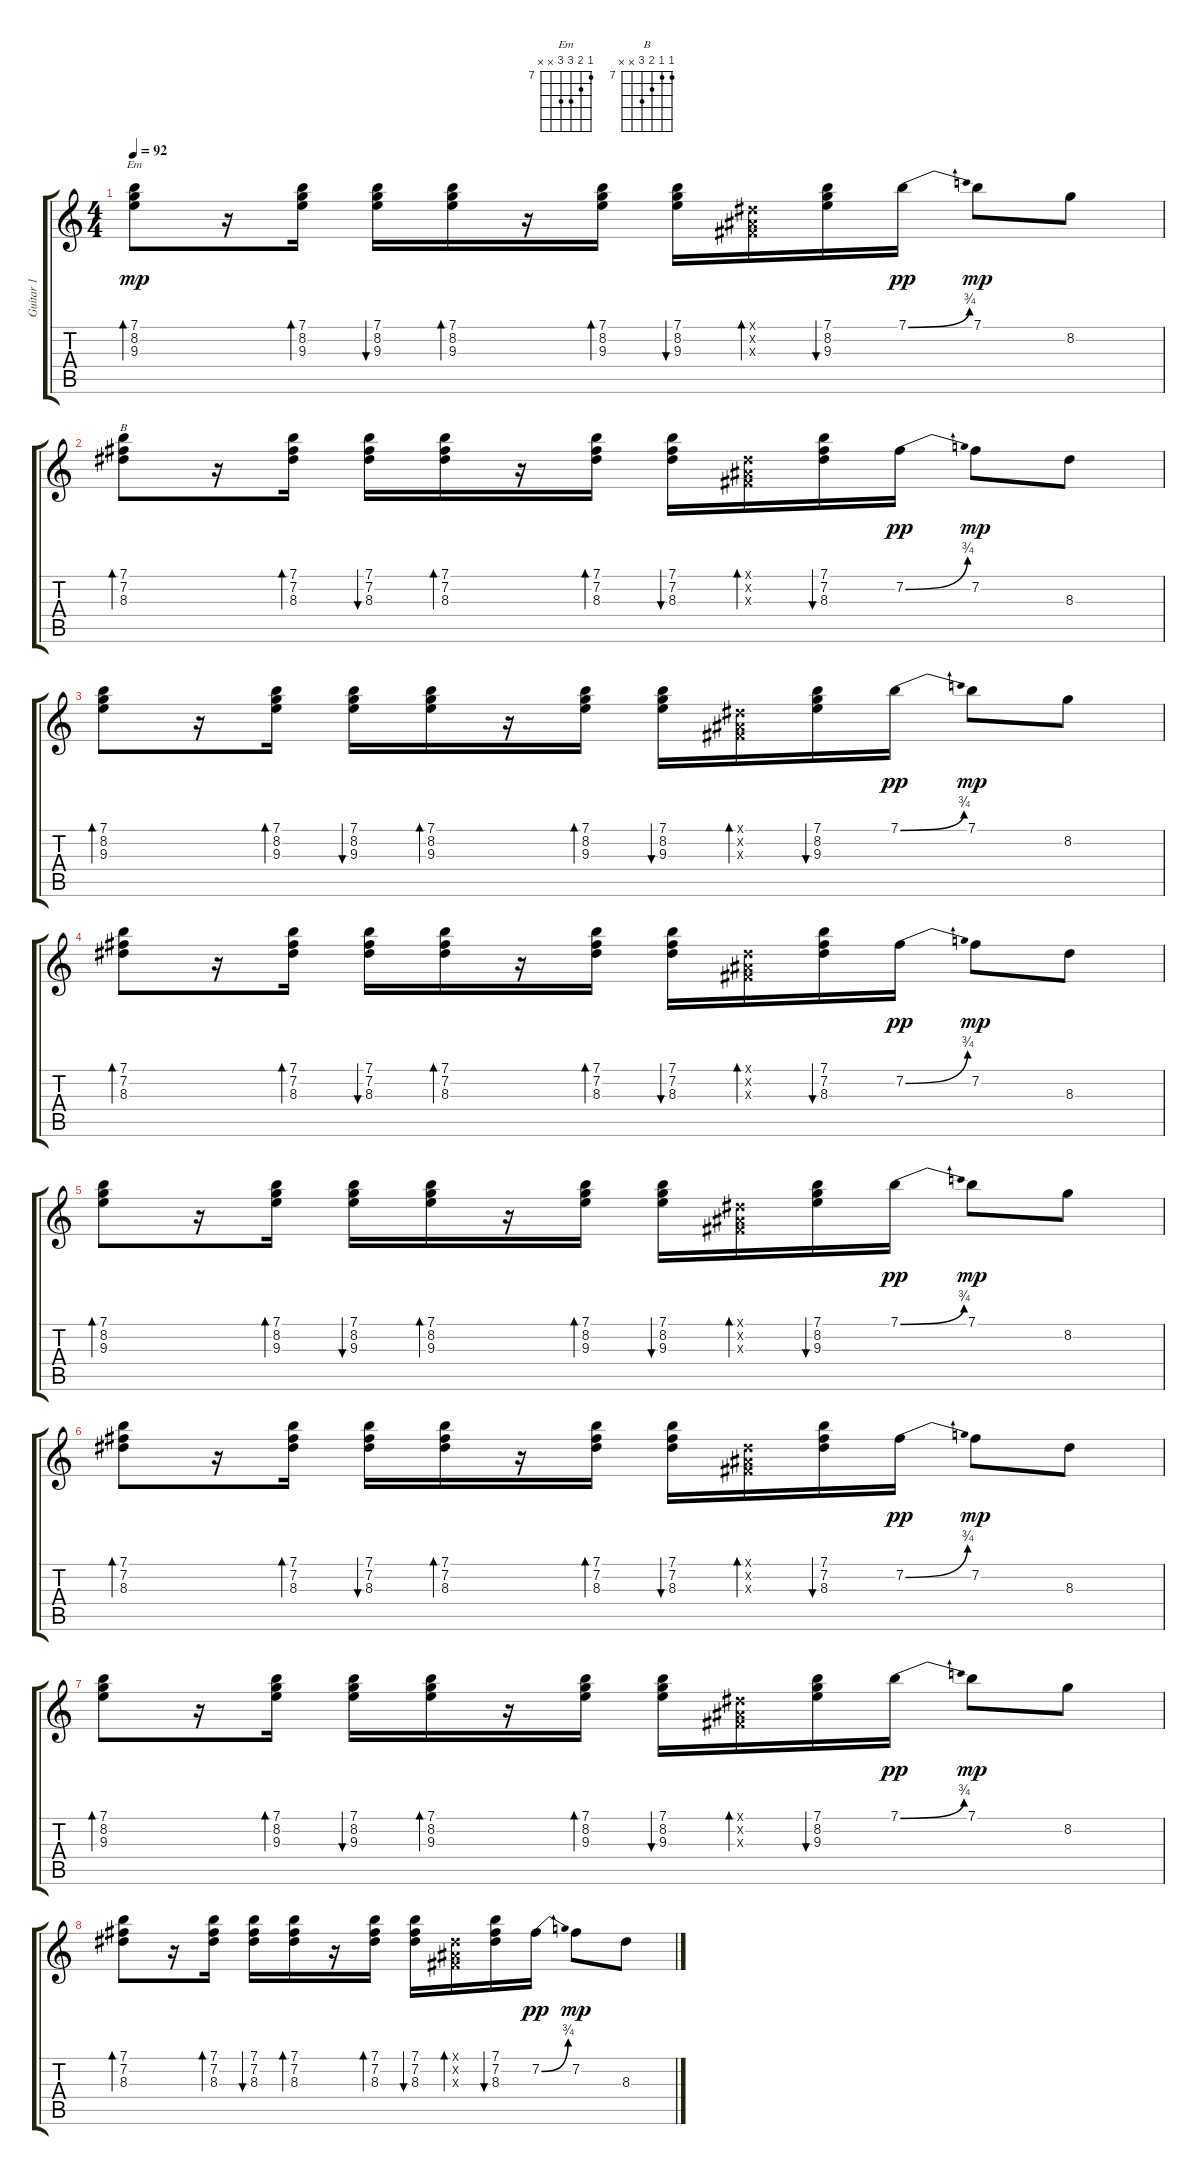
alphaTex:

\track ("Guitar 1" "Guitar 1") {instrument electricguitarclean}
\staff {score tabs}
\tuning (E4 B3 G3 D3 A2 E2) {hide}
\chord ("Em" 7 8 9 9 x x) {firstfret 7}
\chord ("B" 7 7 8 9 x x) {firstfret 7}
\ts (4 4)
\tempo 92
\clef g2
\ks c
(7.1 8.2 9.3).8{bd 30 ch "Em" dy mp} r.16 (7.1 8.2 9.3).16{bd 30} (7.1 8.2 9.3).16{bu 30} (7.1 8.2 9.3).16{bd 30} r.16 (7.1 8.2 9.3).16{bd 30} (7.1 8.2 9.3).16{bu 30} (-1.1{x} -1.2{x} -1.3{x}).16{bd 30} (7.1 8.2 9.3).16{bu 30} 7.1{be (bend 0 0 60 3)}.16{dy pp} 7.1.8{dy mp} 8.2.8 |
(7.1 7.2 8.3).8{bd 30 ch "B"} r.16 (7.1 7.2 8.3).16{bd 30} (7.1 7.2 8.3).16{bu 30} (7.1 7.2 8.3).16{bd 30} r.16 (7.1 7.2 8.3).16{bd 30} (7.1 7.2 8.3).16{bu 30} (-1.1{x} -1.2{x} -1.3{x}).16{bd 30} (7.1 7.2 8.3).16{bu 30} 7.2{be (bend 0 0 60 3)}.16{dy pp} 7.2.8{dy mp} 8.3.8 |
(7.1 8.2 9.3).8{bd 30} r.16 (7.1 8.2 9.3).16{bd 30} (7.1 8.2 9.3).16{bu 30} (7.1 8.2 9.3).16{bd 30} r.16 (7.1 8.2 9.3).16{bd 30} (7.1 8.2 9.3).16{bu 30} (-1.1{x} -1.2{x} -1.3{x}).16{bd 30} (7.1 8.2 9.3).16{bu 30} 7.1{be (bend 0 0 60 3)}.16{dy pp} 7.1.8{dy mp} 8.2.8 |
(7.1 7.2 8.3).8{bd 30} r.16 (7.1 7.2 8.3).16{bd 30} (7.1 7.2 8.3).16{bu 30} (7.1 7.2 8.3).16{bd 30} r.16 (7.1 7.2 8.3).16{bd 30} (7.1 7.2 8.3).16{bu 30} (-1.1{x} -1.2{x} -1.3{x}).16{bd 30} (7.1 7.2 8.3).16{bu 30} 7.2{be (bend 0 0 60 3)}.16{dy pp} 7.2.8{dy mp} 8.3.8 |
(7.1 8.2 9.3).8{bd 30} r.16 (7.1 8.2 9.3).16{bd 30} (7.1 8.2 9.3).16{bu 30} (7.1 8.2 9.3).16{bd 30} r.16 (7.1 8.2 9.3).16{bd 30} (7.1 8.2 9.3).16{bu 30} (-1.1{x} -1.2{x} -1.3{x}).16{bd 30} (7.1 8.2 9.3).16{bu 30} 7.1{be (bend 0 0 60 3)}.16{dy pp} 7.1.8{dy mp} 8.2.8 |
(7.1 7.2 8.3).8{bd 30} r.16 (7.1 7.2 8.3).16{bd 30} (7.1 7.2 8.3).16{bu 30} (7.1 7.2 8.3).16{bd 30} r.16 (7.1 7.2 8.3).16{bd 30} (7.1 7.2 8.3).16{bu 30} (-1.1{x} -1.2{x} -1.3{x}).16{bd 30} (7.1 7.2 8.3).16{bu 30} 7.2{be (bend 0 0 60 3)}.16{dy pp} 7.2.8{dy mp} 8.3.8 |
(7.1 8.2 9.3).8{bd 30} r.16 (7.1 8.2 9.3).16{bd 30} (7.1 8.2 9.3).16{bu 30} (7.1 8.2 9.3).16{bd 30} r.16 (7.1 8.2 9.3).16{bd 30} (7.1 8.2 9.3).16{bu 30} (-1.1{x} -1.2{x} -1.3{x}).16{bd 30} (7.1 8.2 9.3).16{bu 30} 7.1{be (bend 0 0 60 3)}.16{dy pp} 7.1.8{dy mp} 8.2.8 |
(7.1 7.2 8.3).8{bd 30} r.16 (7.1 7.2 8.3).16{bd 30} (7.1 7.2 8.3).16{bu 30} (7.1 7.2 8.3).16{bd 30} r.16 (7.1 7.2 8.3).16{bd 30} (7.1 7.2 8.3).16{bu 30} (-1.1{x} -1.2{x} -1.3{x}).16{bd 30} (7.1 7.2 8.3).16{bu 30} 7.2{be (bend 0 0 60 3)}.16{dy pp} 7.2.8{dy mp} 8.3.8
